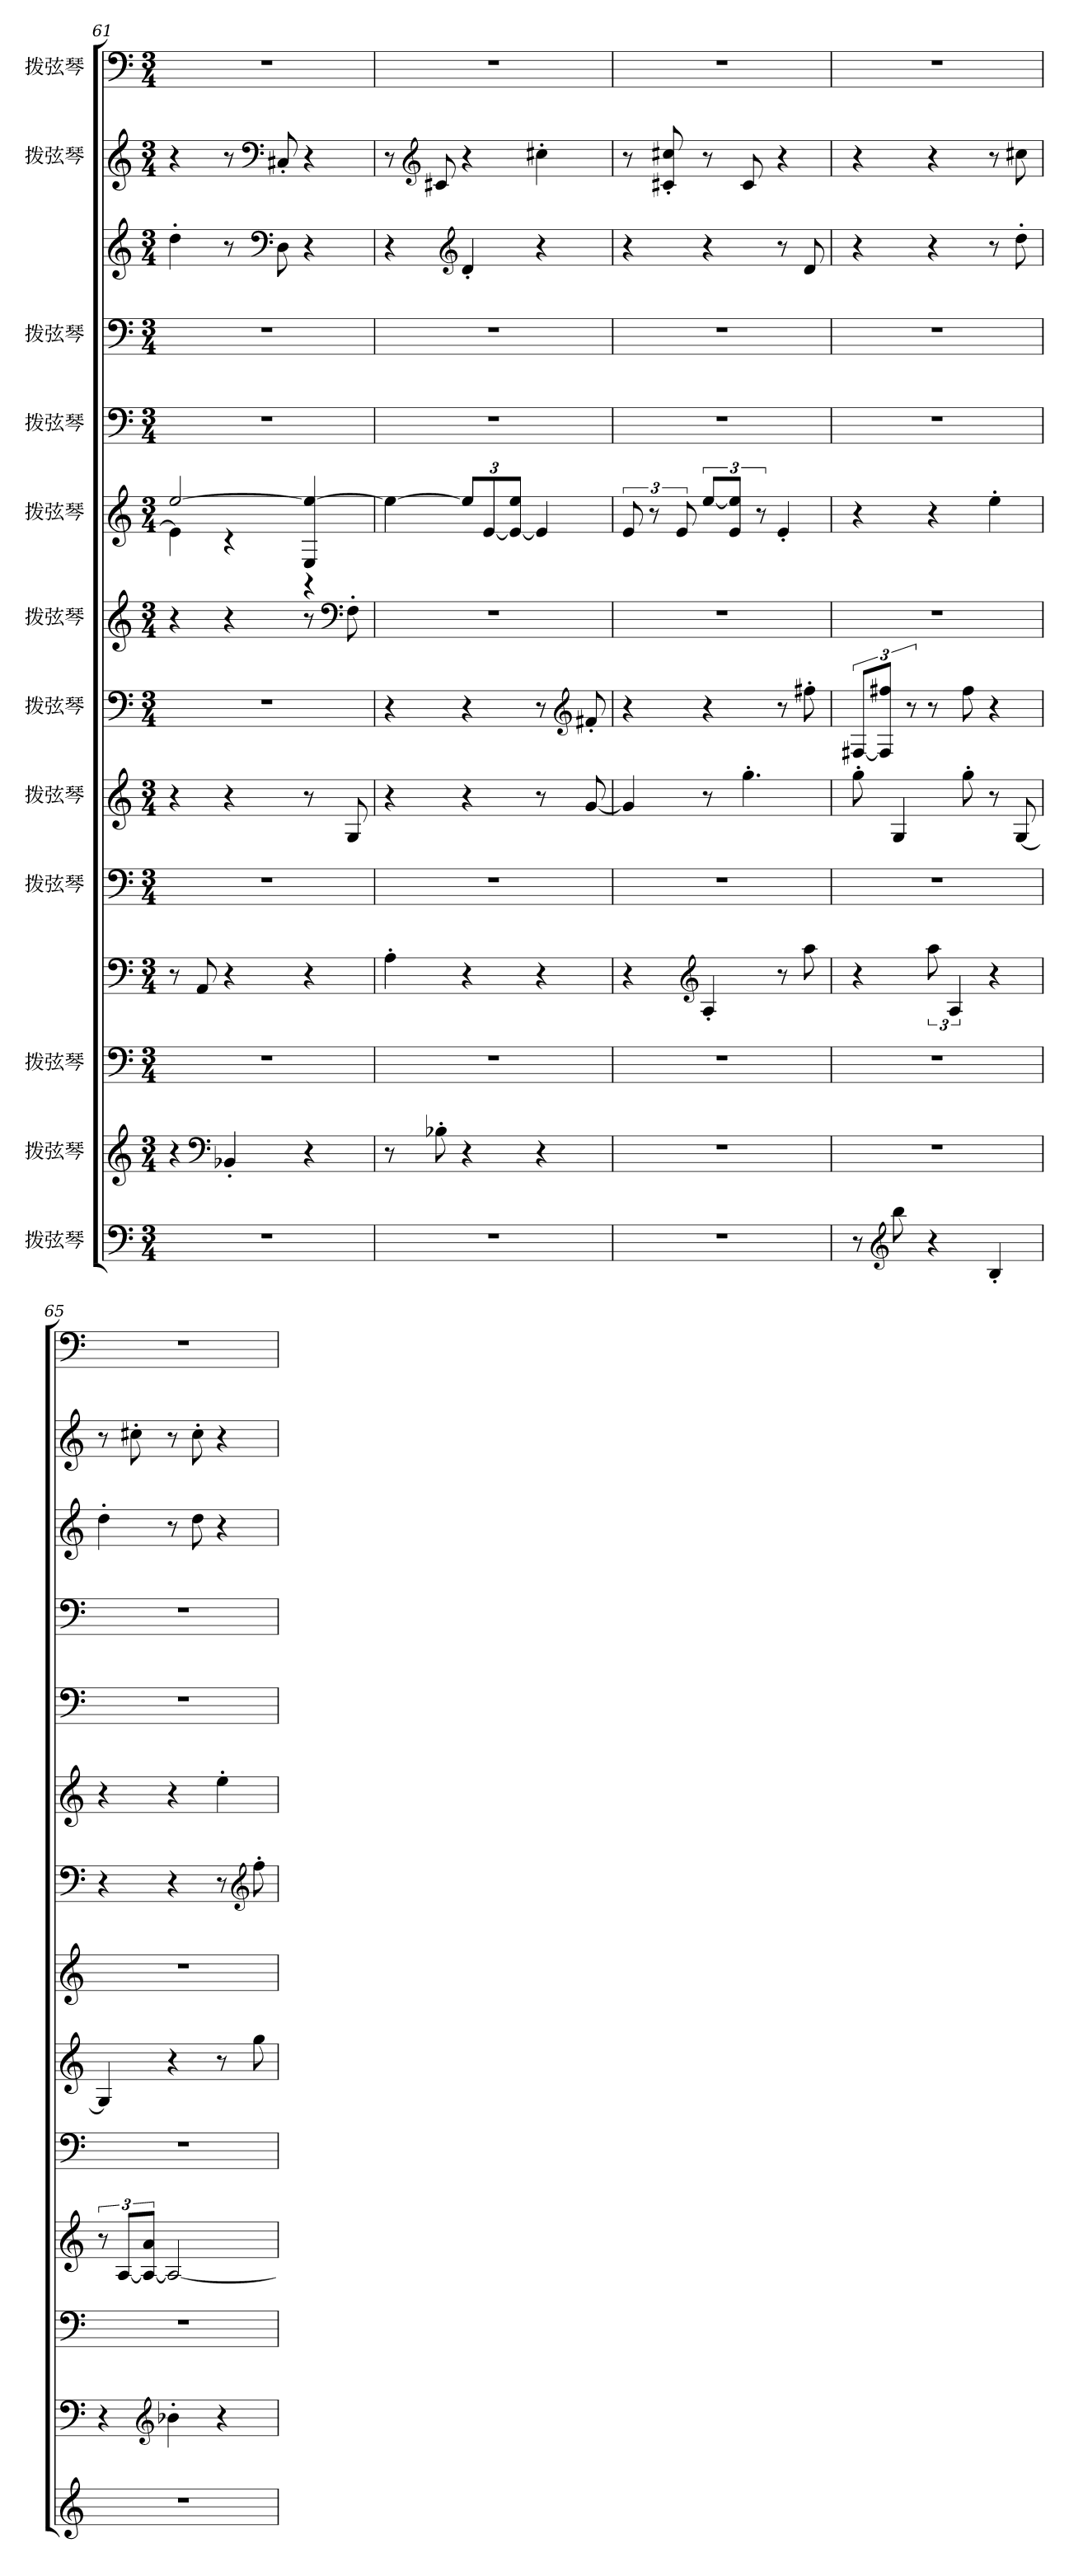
**kern	**kern	**kern	**kern	**kern	**kern	**kern	**kern	**kern	**kern	**kern	**kern	**kern	**kern
*part12	*part11	*part10	*part10	*part9	*part8	*part7	*part6	*part5	*part4	*part3	*part3	*part2	*part1
*staff14	*staff13	*staff12	*staff11	*staff10	*staff9	*staff8	*staff7	*staff6	*staff5	*staff4	*staff3	*staff2	*staff1
*I"拨弦琴	*I"拨弦琴	*I"拨弦琴	*	*I"拨弦琴	*I"拨弦琴	*I"拨弦琴	*I"拨弦琴	*I"拨弦琴	*I"拨弦琴	*I"拨弦琴	*	*I"拨弦琴	*I"拨弦琴
*clefF4	*clefG2	*clefF4	*clefF4	*clefF4	*clefG2	*clefF4	*clefG2	*clefG2	*clefF4	*clefF4	*clefG2	*clefG2	*clefF4
*k[]	*k[]	*k[]	*k[]	*k[]	*k[]	*k[]	*k[]	*k[]	*k[]	*k[]	*k[]	*k[]	*k[]
*M3/4	*M3/4	*M3/4	*M3/4	*M3/4	*M3/4	*M3/4	*M3/4	*M3/4	*M3/4	*M3/4	*M3/4	*M3/4	*M3/4
=61	=61	=61	=61	=61	=61	=61	=61	=61	=61	=61	=61	=61	=61
*	*	*	*	*	*	*	*	*^	*	*	*	*	*
2.r	4r	2.r	8r	2.r	4r	2.r	4r	[2ee/	4e\]	2.r	2.r	4dd'\	4r	2.r
.	.	.	8AA/	.	.	.	.	.	.	.	.	.	.	.
*	*clefF4	*	*	*	*	*	*	*	*	*	*	*	*	*
.	4BB-X'/	.	4r	.	4r	.	4r	.	4r	.	.	8r	8r	.
*	*	*	*	*	*	*	*	*	*	*	*	*clefF4	*clefF4	*
.	.	.	.	.	.	.	.	.	.	.	.	8D\	8C#X'/	.
.	4r	.	4r	.	8r	.	8r	4E/ 4ee/_	4r	.	.	4r	4r	.
*	*	*	*	*	*	*	*clefF4	*	*	*	*	*	*	*
.	.	.	.	.	8G/	.	8F'\	.	.	.	.	.	.	.
*	*	*	*	*	*	*	*	*v	*v	*	*	*	*	*
=62	=62	=62	=62	=62	=62	=62	=62	=62	=62	=62	=62	=62	=62
2.r	8r	2.r	4A'\	2.r	4r	4r	2.r	4ee\_	2.r	2.r	4r	8r	2.r
*	*	*	*	*	*	*	*	*	*	*	*	*clefG2	*
.	8B-X'\	.	.	.	.	.	.	.	.	.	.	8c#X/	.
*	*	*	*	*	*	*	*	*	*	*	*clefG2	*	*
*	*	*	*	*	*	*	*	*Xbrackettup	*	*	*	*	*
.	4r	.	4r	.	4r	4r	.	12ee/L]	.	.	4d'/	4r	.
.	.	.	.	.	.	.	.	[12e/	.	.	.	.	.
.	.	.	.	.	.	.	.	12e/_ 12ee/J	.	.	.	.	.
.	4r	.	4r	.	8r	8r	.	4e/]	.	.	4r	4cc#X'\	.
*	*	*	*	*	*	*clefG2	*	*	*	*	*	*	*
.	.	.	.	.	[8g/	8f#X'/	.	.	.	.	.	.	.
!!LO:PB:g=z
=63	=63	=63	=63	=63	=63	=63	=63	=63	=63	=63	=63	=63	=63
*	*	*	*	*	*	*	*	*brackettup	*	*	*	*	*
2.r	2.r	2.r	4r	2.r	4g/]	4r	2.r	12e/	2.r	2.r	4r	8r	2.r
.	.	.	.	.	.	.	.	12r	.	.	.	.	.
.	.	.	.	.	.	.	.	.	.	.	.	8c#X/' 8cc#X/'	.
.	.	.	.	.	.	.	.	12e/	.	.	.	.	.
*	*	*	*clefG2	*	*	*	*	*	*	*	*	*	*
.	.	.	4A'/	.	8r	4r	.	[12ee/L	.	.	4r	8r	.
.	.	.	.	.	.	.	.	12e/ 12ee/]J	.	.	.	.	.
.	.	.	.	.	4.gg'\	.	.	.	.	.	.	8c#/	.
.	.	.	.	.	.	.	.	12r	.	.	.	.	.
.	.	.	8r	.	.	8r	.	4e'/	.	.	8r	4r	.
.	.	.	8aa\	.	.	8ff#X'\	.	.	.	.	8d/	.	.
=64	=64	=64	=64	=64	=64	=64	=64	=64	=64	=64	=64	=64	=64
8r	2.r	2.r	4r	2.r	8gg'\	[12F#X/L	2.r	4r	2.r	2.r	4r	4r	2.r
.	.	.	.	.	.	12F#/] 12ff#X/J	.	.	.	.	.	.	.
*clefG2	*	*	*	*	*	*	*	*	*	*	*	*	*
8bb\	.	.	.	.	4G/	.	.	.	.	.	.	.	.
.	.	.	.	.	.	12r	.	.	.	.	.	.	.
4r	.	.	12aa\	.	.	8r	.	4r	.	.	4r	4r	.
.	.	.	6A/	.	.	.	.	.	.	.	.	.	.
.	.	.	.	.	8gg'\	8ff#\	.	.	.	.	.	.	.
4B'/	.	.	4r	.	8r	4r	.	4ee'\	.	.	8r	8r	.
.	.	.	.	.	[8G/	.	.	.	.	.	8dd'\	8cc#X\	.
=65	=65	=65	=65	=65	=65	=65	=65	=65	=65	=65	=65	=65	=65
2.r	4r	2.r	12r	2.r	4G/]	2.r	4r	4r	2.r	2.r	4dd'\	8r	2.r
.	.	.	[12A/L	.	.	.	.	.	.	.	.	.	.
.	.	.	.	.	.	.	.	.	.	.	.	8cc#X'\	.
.	.	.	12A/_ 12a/J	.	.	.	.	.	.	.	.	.	.
*	*clefG2	*	*	*	*	*	*	*	*	*	*	*	*
.	4b-X'\	.	2A/_	.	4r	.	4r	4r	.	.	8r	8r	.
.	.	.	.	.	.	.	.	.	.	.	8dd\	8cc#'\	.
.	4r	.	.	.	8r	.	8r	4ee'\	.	.	4r	4r	.
*	*	*	*	*	*	*	*clefG2	*	*	*	*	*	*
.	.	.	.	.	8gg\	.	8ff'\	.	.	.	.	.	.
=	=	=	=	=	=	=	=	=	=	=	=	=	=
*-	*-	*-	*-	*-	*-	*-	*-	*-	*-	*-	*-	*-	*-
